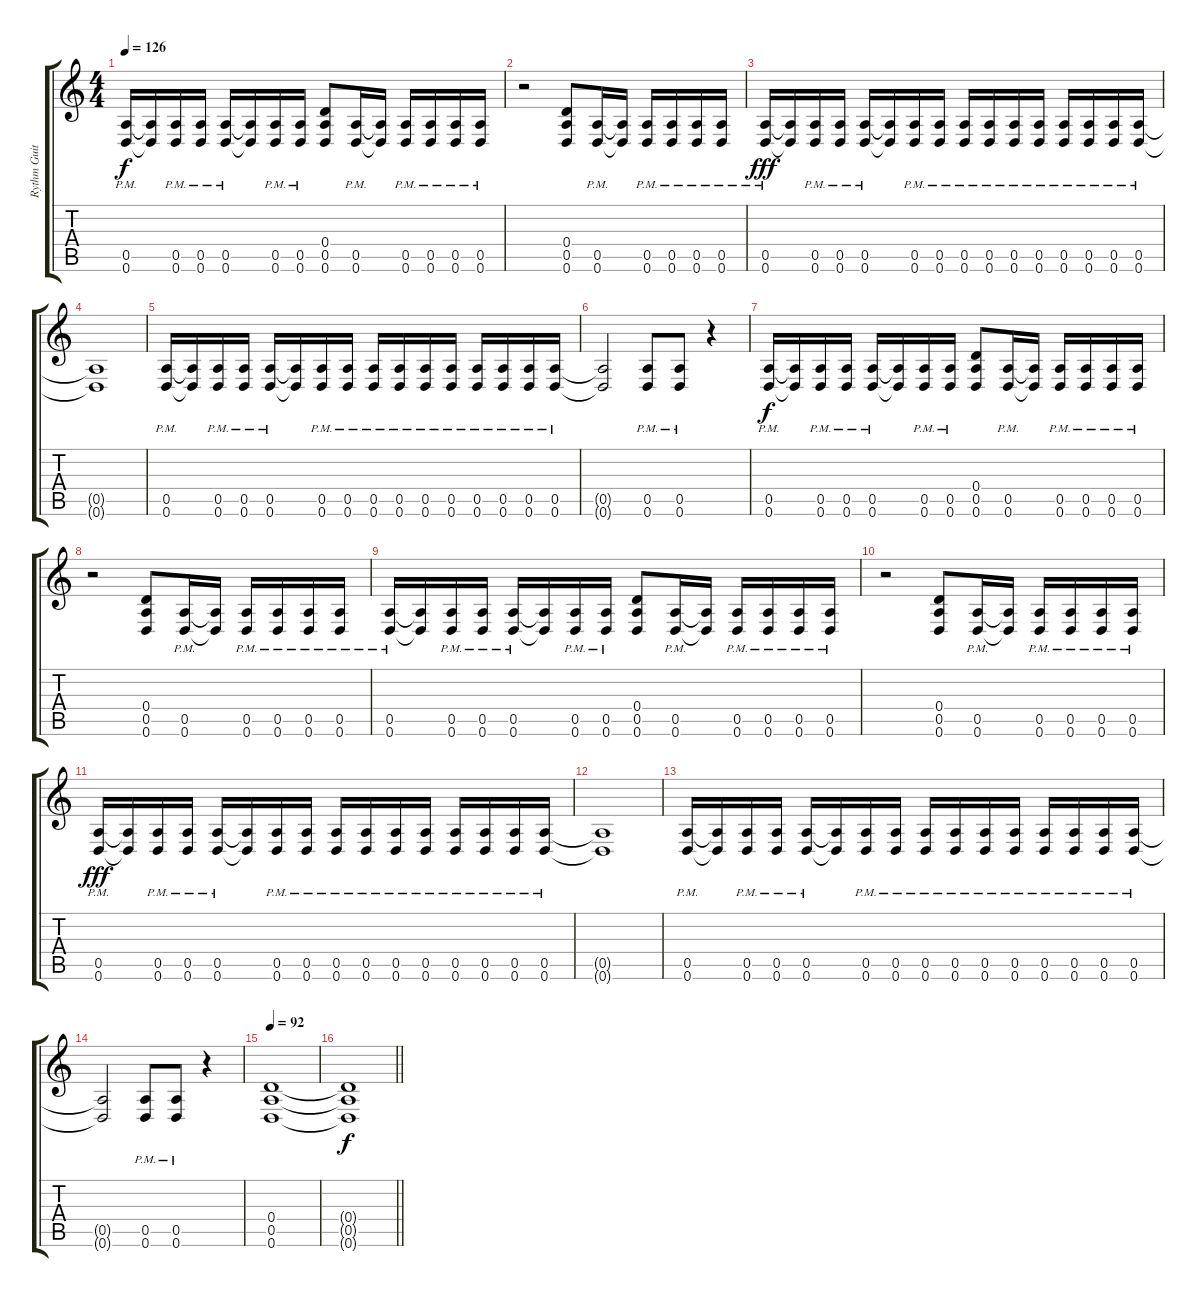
\track ("Rythm Guitar" "Rythm Guit") {instrument distortionguitar}
\staff {score tabs}
\tuning (E4 B3 G3 D3 A2 D2) {hide}
\ts (4 4)
\tempo 126
\clef g2
\ks c
(0.5{pm} 0.6).16{dy f} (0.5{t} 0.6{t}).16 (0.5{pm} 0.6).16 (0.5{pm} 0.6).16 (0.5{pm} 0.6).16 (0.5{t} 0.6{t}).16 (0.5{pm} 0.6).16 (0.5{pm} 0.6).16 (0.4 0.5 0.6).8 (0.5{pm} 0.6).16 (0.5{t} 0.6{t}).16 (0.5{pm} 0.6).16 (0.5{pm} 0.6).16 (0.5{pm} 0.6).16 (0.5{pm} 0.6).16 |
r.2 (0.4 0.5 0.6).8 (0.5{pm} 0.6).16 (0.5{t} 0.6{t}).16 (0.5{pm} 0.6{pm}).16 (0.5{pm} 0.6{pm}).16 (0.5{pm} 0.6{pm}).16 (0.5{pm} 0.6{pm}).16 |
(0.5{pm} 0.6{pm}).16{dy fff} (0.5{t} 0.6{t}).16 (0.5{pm} 0.6{pm}).16 (0.5{pm} 0.6{pm}).16 (0.5{pm} 0.6{pm}).16 (0.5{t} 0.6{t}).16 (0.5{pm} 0.6{pm}).16 (0.5{pm} 0.6{pm}).16 (0.5{pm} 0.6{pm}).16 (0.5{pm} 0.6{pm}).16 (0.5{pm} 0.6{pm}).16 (0.5{pm} 0.6{pm}).16 (0.5{pm} 0.6{pm}).16 (0.5{pm} 0.6{pm}).16 (0.5{pm} 0.6{pm}).16 (0.5{pm} 0.6{pm}).16 |
(0.5{t} 0.6{t}).1 |
(0.5{pm} 0.6{pm}).16 (0.5{t} 0.6{t}).16 (0.5{pm} 0.6{pm}).16 (0.5{pm} 0.6{pm}).16 (0.5{pm} 0.6{pm}).16 (0.5{t} 0.6{t}).16 (0.5{pm} 0.6{pm}).16 (0.5{pm} 0.6{pm}).16 (0.5{pm} 0.6{pm}).16 (0.5{pm} 0.6{pm}).16 (0.5{pm} 0.6{pm}).16 (0.5{pm} 0.6{pm}).16 (0.5{pm} 0.6{pm}).16 (0.5{pm} 0.6{pm}).16 (0.5{pm} 0.6{pm}).16 (0.5{pm} 0.6{pm}).16 |
(0.5{t} 0.6{t}).2 (0.5{pm} 0.6{pm}).8 (0.5{pm} 0.6{pm}).8 r.4 |
(0.5{pm} 0.6).16{dy f} (0.5{t} 0.6{t}).16 (0.5{pm} 0.6).16 (0.5{pm} 0.6).16 (0.5{pm} 0.6).16 (0.5{t} 0.6{t}).16 (0.5{pm} 0.6).16 (0.5{pm} 0.6).16 (0.4 0.5 0.6).8 (0.5{pm} 0.6).16 (0.5{t} 0.6{t}).16 (0.5{pm} 0.6).16 (0.5{pm} 0.6).16 (0.5{pm} 0.6).16 (0.5{pm} 0.6).16 |
r.2 (0.4 0.5 0.6).8 (0.5{pm} 0.6).16 (0.5{t} 0.6{t}).16 (0.5{pm} 0.6).16 (0.5{pm} 0.6).16 (0.5{pm} 0.6).16 (0.5{pm} 0.6).16 |
(0.5{pm} 0.6).16 (0.5{t} 0.6{t}).16 (0.5{pm} 0.6).16 (0.5{pm} 0.6).16 (0.5{pm} 0.6).16 (0.5{t} 0.6{t}).16 (0.5{pm} 0.6).16 (0.5{pm} 0.6).16 (0.4 0.5 0.6).8 (0.5{pm} 0.6).16 (0.5{t} 0.6{t}).16 (0.5{pm} 0.6).16 (0.5{pm} 0.6).16 (0.5{pm} 0.6).16 (0.5{pm} 0.6).16 |
r.2 (0.4 0.5 0.6).8 (0.5{pm} 0.6).16 (0.5{t} 0.6{t}).16 (0.5{pm} 0.6{pm}).16 (0.5{pm} 0.6{pm}).16 (0.5{pm} 0.6{pm}).16 (0.5{pm} 0.6{pm}).16 |
(0.5{pm} 0.6{pm}).16{dy fff} (0.5{t} 0.6{t}).16 (0.5{pm} 0.6{pm}).16 (0.5{pm} 0.6{pm}).16 (0.5{pm} 0.6{pm}).16 (0.5{t} 0.6{t}).16 (0.5{pm} 0.6{pm}).16 (0.5{pm} 0.6{pm}).16 (0.5{pm} 0.6{pm}).16 (0.5{pm} 0.6{pm}).16 (0.5{pm} 0.6{pm}).16 (0.5{pm} 0.6{pm}).16 (0.5{pm} 0.6{pm}).16 (0.5{pm} 0.6{pm}).16 (0.5{pm} 0.6{pm}).16 (0.5{pm} 0.6{pm}).16 |
(0.5{t} 0.6{t}).1 |
(0.5{pm} 0.6{pm}).16 (0.5{t} 0.6{t}).16 (0.5{pm} 0.6{pm}).16 (0.5{pm} 0.6{pm}).16 (0.5{pm} 0.6{pm}).16 (0.5{t} 0.6{t}).16 (0.5{pm} 0.6{pm}).16 (0.5{pm} 0.6{pm}).16 (0.5{pm} 0.6{pm}).16 (0.5{pm} 0.6{pm}).16 (0.5{pm} 0.6{pm}).16 (0.5{pm} 0.6{pm}).16 (0.5{pm} 0.6{pm}).16 (0.5{pm} 0.6{pm}).16 (0.5{pm} 0.6{pm}).16 (0.5{pm} 0.6{pm}).16 |
(0.5{t} 0.6{t}).2 (0.5{pm} 0.6{pm}).8 (0.5{pm} 0.6{pm}).8 r.4 |
\tempo 92
(0.4 0.5 0.6).1 |
\barLineRight lightlight
(0.4{t} 0.5{t} 0.6{t}).1{dy f volume 0}
